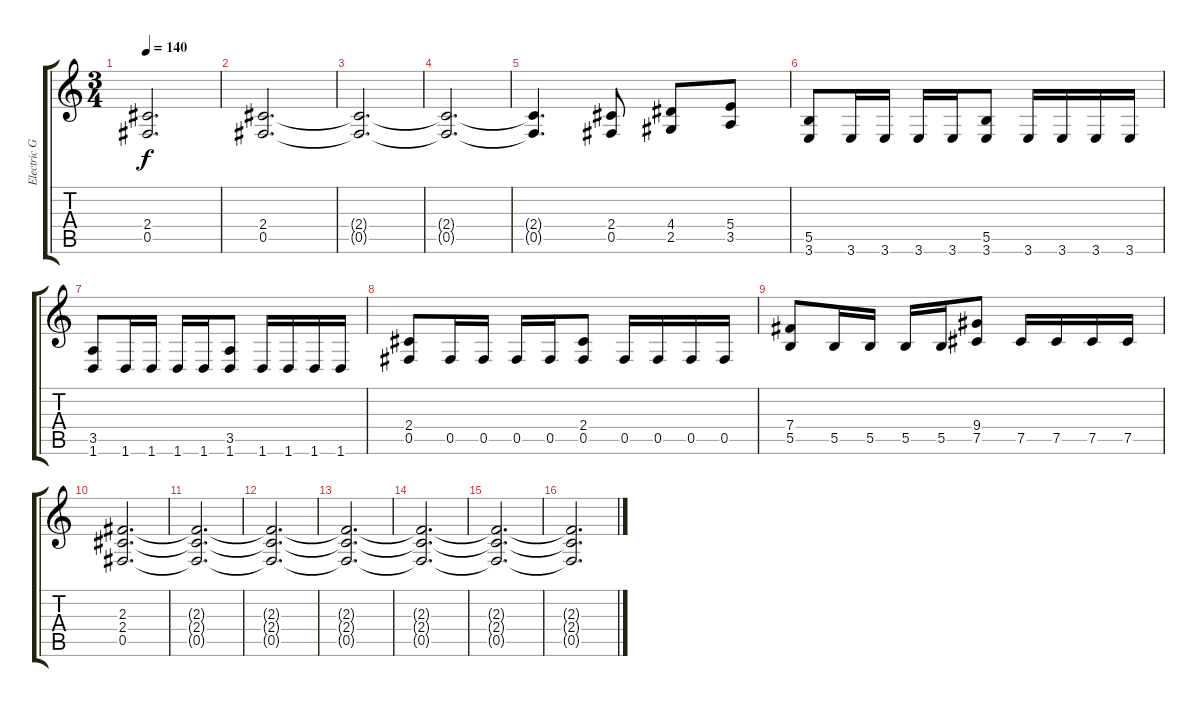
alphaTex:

\track ("Electric Guitar 2" "Electric G") {instrument distortionguitar}
\staff {score tabs}
\tuning (Db4 Ab3 E3 B2 Gb2 Db2) {hide}
\ts (3 4)
\tempo 140
\clef g2
\ks c
(2.4{t} 0.5{t}).2{d dy f} |
(2.4 0.5).2{d} |
(2.4{t} 0.5{t}).2{d} |
(2.4{t} 0.5{t}).2{d} |
(2.4{t} 0.5{t}).4{d} (2.4 0.5).8 (4.4 2.5).8 (5.4 3.5).8 |
(5.5 3.6).8 3.6.16 3.6.16 3.6.16 3.6.16 (5.5 3.6).8 3.6.16 3.6.16 3.6.16 3.6.16 |
(3.5 1.6).8 1.6.16 1.6.16 1.6.16 1.6.16 (3.5 1.6).8 1.6.16 1.6.16 1.6.16 1.6.16 |
(2.4 0.5).8 0.5.16 0.5.16 0.5.16 0.5.16 (2.4 0.5).8 0.5.16 0.5.16 0.5.16 0.5.16 |
(7.4 5.5).8 5.5.16 5.5.16 5.5.16 5.5.16 (9.4 7.5).8 7.5.16 7.5.16 7.5.16 7.5.16 |
(2.3 2.4 0.5).2{d} |
(2.3{t} 2.4{t} 0.5{t}).2{d} |
(2.3{t} 2.4{t} 0.5{t}).2{d} |
(2.3{t} 2.4{t} 0.5{t}).2{d} |
(2.3{t} 2.4{t} 0.5{t}).2{d} |
(2.3{t} 2.4{t} 0.5{t}).2{d} |
(2.3{t} 2.4{t} 0.5{t}).2{d}
